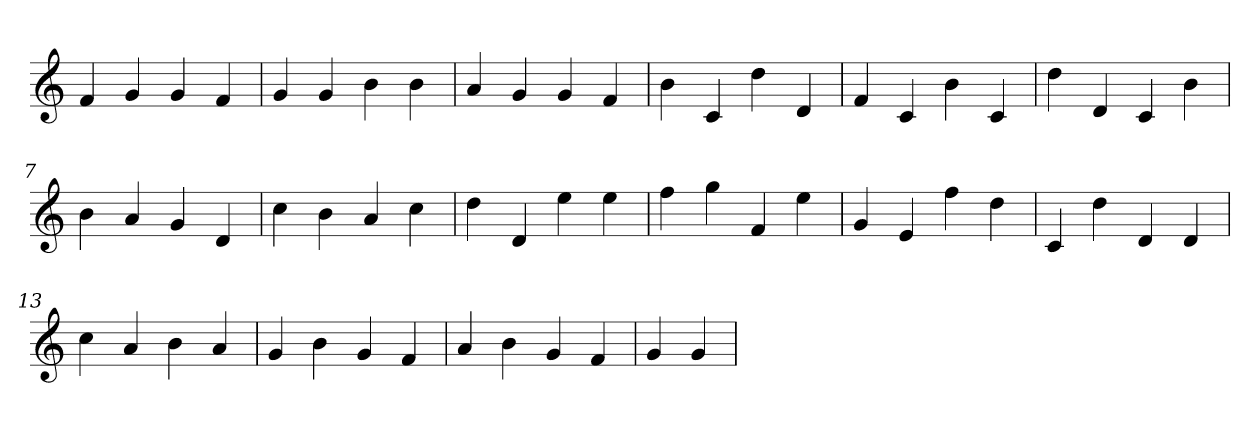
**kern
*part1
*staff1
*clefG2
=1
4f
4g
4g
4f
=2
4g
4g
4b
4b
=3
4a
4g
4g
4f
=4
4b
4c
4dd
4d
=5
4f
4c
4b
4c
=6
4dd
4d
4c
4b
=7
4b
4a
4g
4d
=8
4cc
4b
4a
4cc
=9
4dd
4d
4ee
4ee
=10
4ff
4gg
4f
4ee
=11
4g
4e
4ff
4dd
=12
4c
4dd
4d
4d
=13
4cc
4a
4b
4a
=14
4g
4b
4g
4f
=15
4a
4b
4g
4f
=16
4g
4g
=
*-
